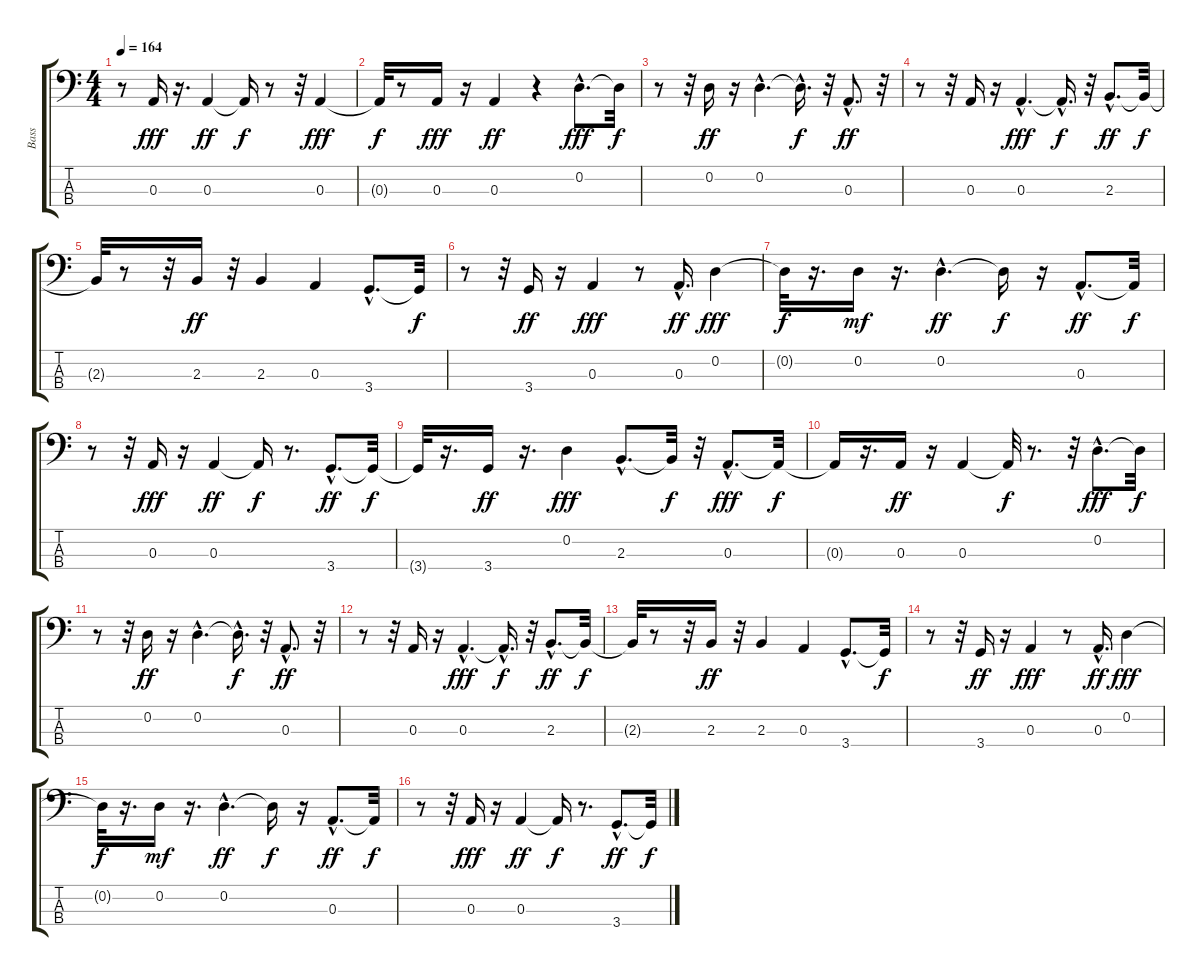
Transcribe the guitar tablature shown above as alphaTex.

\track ("Bass" "Bass") {instrument electricbassfinger}
\staff {score tabs}
\tuning (G2 D2 A1 E1) {hide}
\ts (4 4)
\tempo 164
\clef f4
\ks c
r.8{dy f} 0.3.16{dy fff} r.16{d} 0.3.4{dy ff} 0.3{t}.16{dy f} r.8 r.32 0.3.4{dy fff} |
0.3{t}.32{dy f} r.8 0.3.16{dy fff} r.16 0.3.4{dy ff} r.4 0.2{hac}.8{d dy fff} 0.2{t}.32{dy f} |
r.8 r.32 0.2.16{dy ff} r.16 0.2{hac}.4{d} 0.2{hac t}.16{d dy f} r.32 0.3{hac}.8{d dy ff} r.32 |
r.8 r.32 0.3.16 r.16 0.3{hac}.4{d dy fff} 0.3{hac t}.16{d dy f} r.32 2.3{hac}.8{d dy ff} 2.3{t}.32{dy f} |
2.3{t}.32 r.8 r.32 2.3.16{dy ff} r.32 2.3.4 0.3.4 3.4{hac}.8{d} 3.4{t}.32{dy f} |
r.8 r.32 3.4.16{dy ff} r.16 0.3.4{dy fff} r.8 0.3{hac}.16{d dy ff} 0.2.4{dy fff} |
0.2{t}.32{dy f} r.16{d} 0.2.16{dy mf} r.16{d} 0.2{hac}.4{d dy ff} 0.2{t}.16{dy f} r.16 0.3{hac}.8{d dy ff} 0.3{t}.32{dy f} |
r.8 r.32 0.3.16{dy fff} r.16 0.3.4{dy ff} 0.3{t}.16{dy f} r.8{d} 3.4{hac}.8{d dy ff} 3.4{t}.32{dy f} |
3.4{t}.32 r.16{d} 3.4.16{dy ff} r.16{d} 0.2.4{dy fff} 2.3{hac}.8{d} 2.3{t}.32{dy f} r.32 0.3{hac}.8{d dy fff} 0.3{t}.32{dy f} |
0.3{t}.16 r.16{d} 0.3.16{dy ff} r.16 0.3.4 0.3{t}.32{dy f} r.8{d} r.32 0.2{hac}.8{d dy fff} 0.2{t}.32{dy f} |
r.8 r.32 0.2.16{dy ff} r.16 0.2{hac}.4{d} 0.2{hac t}.16{d dy f} r.32 0.3{hac}.8{d dy ff} r.32 |
r.8 r.32 0.3.16 r.16 0.3{hac}.4{d dy fff} 0.3{hac t}.16{d dy f} r.32 2.3{hac}.8{d dy ff} 2.3{t}.32{dy f} |
2.3{t}.32 r.8 r.32 2.3.16{dy ff} r.32 2.3.4 0.3.4 3.4{hac}.8{d} 3.4{t}.32{dy f} |
r.8 r.32 3.4.16{dy ff} r.16 0.3.4{dy fff} r.8 0.3{hac}.16{d dy ff} 0.2.4{dy fff} |
0.2{t}.32{dy f} r.16{d} 0.2.16{dy mf} r.16{d} 0.2{hac}.4{d dy ff} 0.2{t}.16{dy f} r.16 0.3{hac}.8{d dy ff} 0.3{t}.32{dy f} |
r.8 r.32 0.3.16{dy fff} r.16 0.3.4{dy ff} 0.3{t}.16{dy f} r.8{d} 3.4{hac}.8{d dy ff} 3.4{t}.32{dy f}
